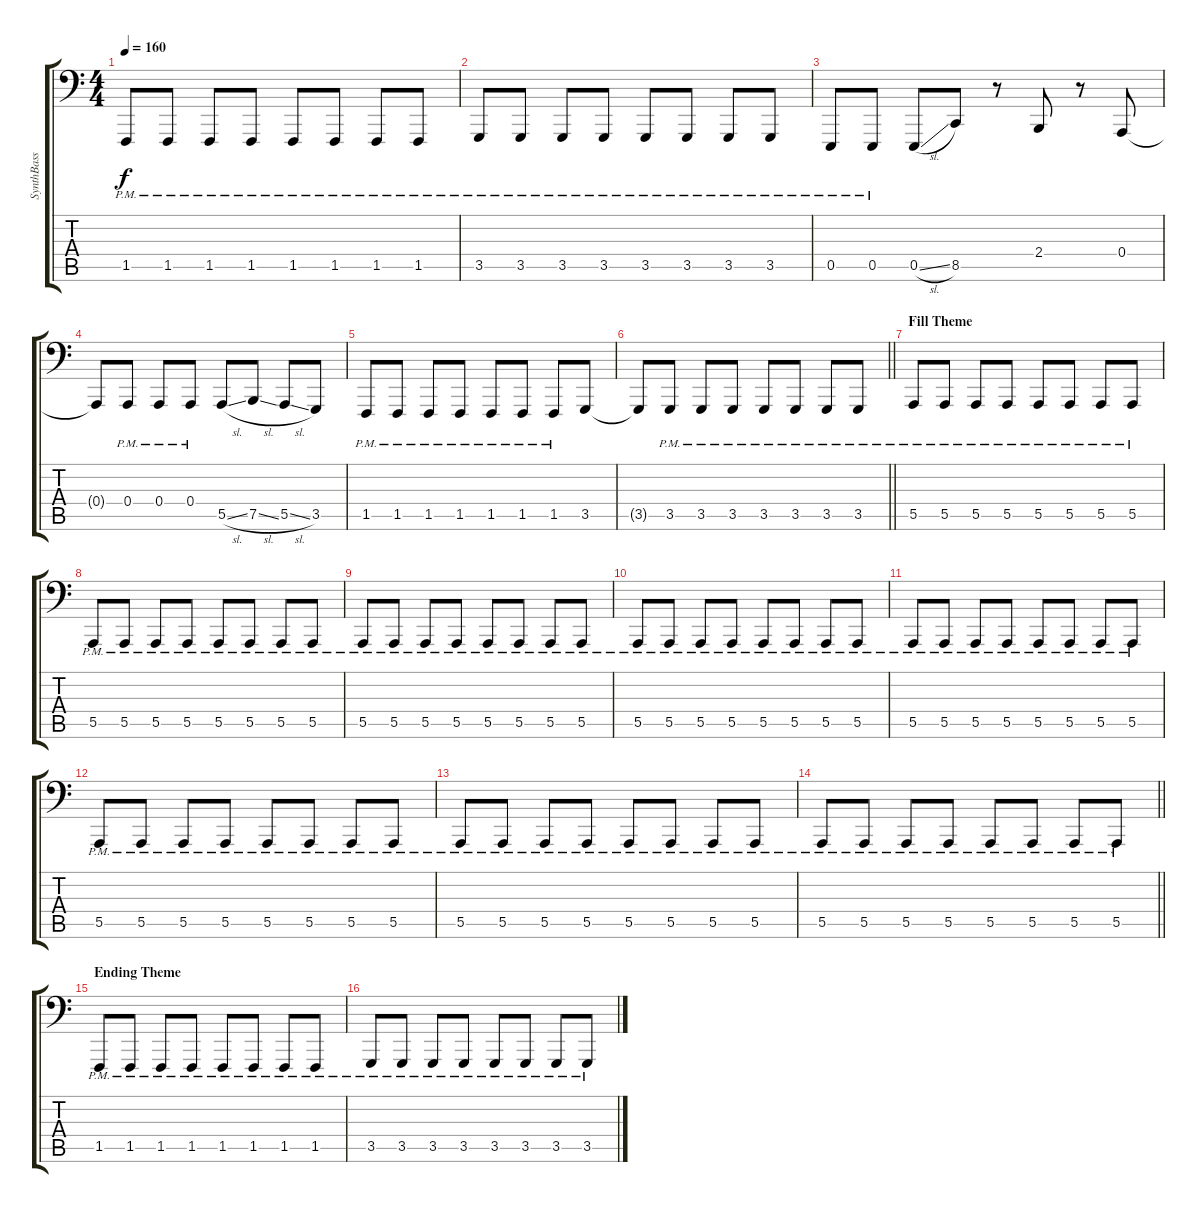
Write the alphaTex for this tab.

\track ("SynthBass" "SynthBass") {instrument lead8bassandlead}
\staff {score tabs}
\tuning (C3 G2 D2 A1 E1 B0) {hide}
\ts (4 4)
\tempo 160
\clef f4
\ks c
1.5{pm}.8{dy f} 1.5{pm}.8 1.5{pm}.8 1.5{pm}.8 1.5{pm}.8 1.5{pm}.8 1.5{pm}.8 1.5{pm}.8 |
3.5{pm}.8 3.5{pm}.8 3.5{pm}.8 3.5{pm}.8 3.5{pm}.8 3.5{pm}.8 3.5{pm}.8 3.5{pm}.8 |
0.5{pm}.8 0.5{pm}.8 0.5{sl}.8 8.5.8 r.8 2.4.8 r.8 0.4.8 |
0.4{t}.8 0.4{pm}.8 0.4{pm}.8 0.4{pm}.8 5.5{sl}.8 7.5{sl}.8 5.5{sl}.8 3.5.8 |
1.5{pm}.8 1.5{pm}.8 1.5{pm}.8 1.5{pm}.8 1.5{pm}.8 1.5{pm}.8 1.5{pm}.8 3.5.8 |
\barLineRight lightlight
3.5{t}.8 3.5{pm}.8 3.5{pm}.8 3.5{pm}.8 3.5{pm}.8 3.5{pm}.8 3.5{pm}.8 3.5{pm}.8 |
\section ("" "Fill Theme")
5.5{pm}.8 5.5{pm}.8 5.5{pm}.8 5.5{pm}.8 5.5{pm}.8 5.5{pm}.8 5.5{pm}.8 5.5{pm}.8 |
5.5{pm}.8 5.5{pm}.8 5.5{pm}.8 5.5{pm}.8 5.5{pm}.8 5.5{pm}.8 5.5{pm}.8 5.5{pm}.8 |
5.5{pm}.8 5.5{pm}.8 5.5{pm}.8 5.5{pm}.8 5.5{pm}.8 5.5{pm}.8 5.5{pm}.8 5.5{pm}.8 |
5.5{pm}.8 5.5{pm}.8 5.5{pm}.8 5.5{pm}.8 5.5{pm}.8 5.5{pm}.8 5.5{pm}.8 5.5{pm}.8 |
5.5{pm}.8 5.5{pm}.8 5.5{pm}.8 5.5{pm}.8 5.5{pm}.8 5.5{pm}.8 5.5{pm}.8 5.5{pm}.8 |
5.5{pm}.8 5.5{pm}.8 5.5{pm}.8 5.5{pm}.8 5.5{pm}.8 5.5{pm}.8 5.5{pm}.8 5.5{pm}.8 |
5.5{pm}.8 5.5{pm}.8 5.5{pm}.8 5.5{pm}.8 5.5{pm}.8 5.5{pm}.8 5.5{pm}.8 5.5{pm}.8 |
\barLineRight lightlight
5.5{pm}.8 5.5{pm}.8 5.5{pm}.8 5.5{pm}.8 5.5{pm}.8 5.5{pm}.8 5.5{pm}.8 5.5{pm}.8 |
\section ("" "Ending Theme")
1.5{pm}.8 1.5{pm}.8 1.5{pm}.8 1.5{pm}.8 1.5{pm}.8 1.5{pm}.8 1.5{pm}.8 1.5{pm}.8 |
3.5{pm}.8 3.5{pm}.8 3.5{pm}.8 3.5{pm}.8 3.5{pm}.8 3.5{pm}.8 3.5{pm}.8 3.5{pm}.8
